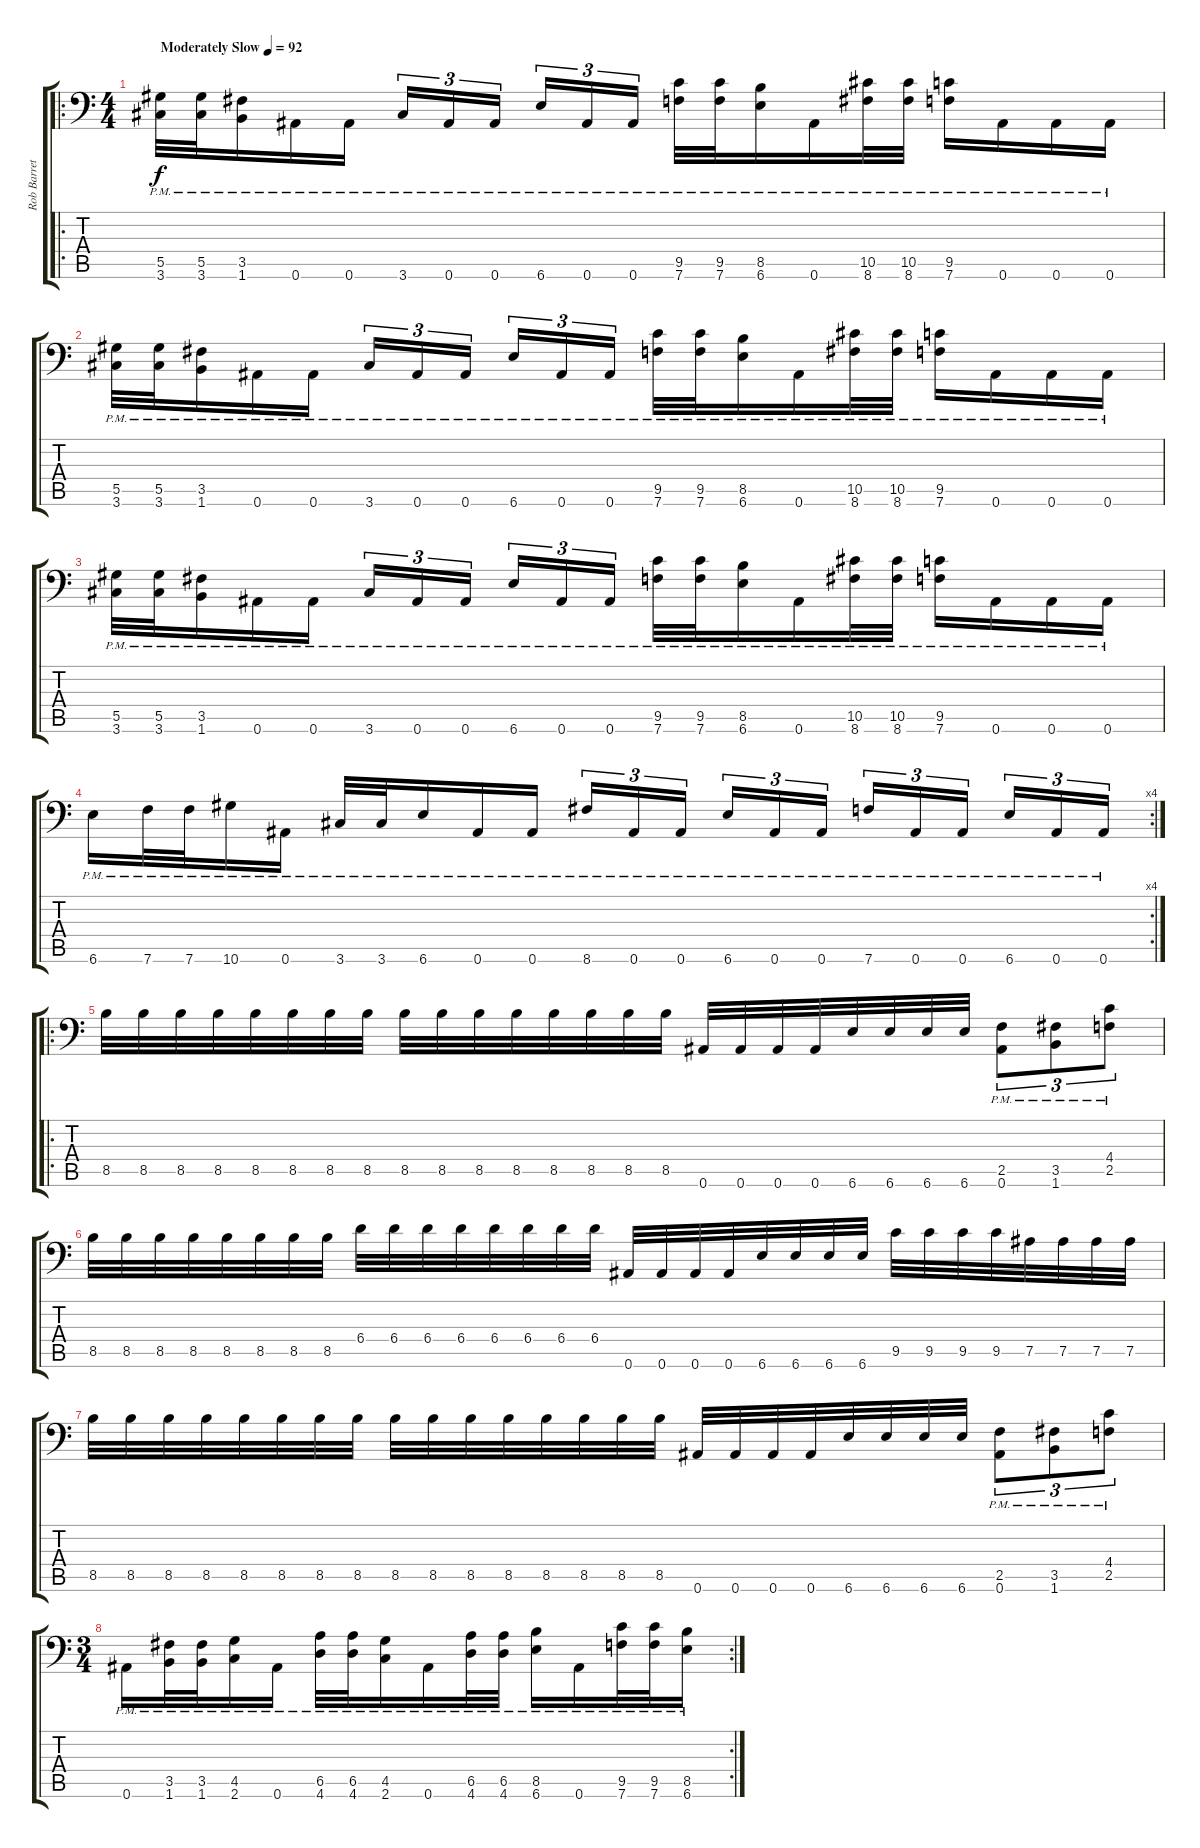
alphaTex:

\track ("Rob Barrett (Rhythm)" "Rob Barret") {instrument distortionguitar}
\staff {score tabs}
\tuning (Bb3 F3 Db3 Ab2 Eb2 Bb1) {hide}
\ro
\ts (4 4)
\tempo (92 "Moderately Slow")
\clef f4
\ks c
(5.5{pm} 3.6{pm}).32{dy f instrument distortionguitar} (5.5{pm} 3.6{pm}).32 (3.5{pm} 1.6{pm}).16 0.6{pm}.16 0.6{pm}.16 3.6{pm}.16{tu (3 2)} 0.6{pm}.16{tu (3 2)} 0.6{pm}.16{tu (3 2) beam splitsecondary} 6.6{pm}.16{tu (3 2)} 0.6{pm}.16{tu (3 2)} 0.6{pm}.16{tu (3 2)} (9.5{pm} 7.6{pm}).32 (9.5{pm} 7.6{pm}).32 (8.5{pm} 6.6{pm}).16 0.6{pm}.16 (10.5{pm} 8.6{pm}).32 (10.5{pm} 8.6{pm}).32 (9.5{pm} 7.6{pm}).16 0.6{pm}.16 0.6{pm}.16 0.6{pm}.16 |
(5.5{pm} 3.6{pm}).32 (5.5{pm} 3.6{pm}).32 (3.5{pm} 1.6{pm}).16 0.6{pm}.16 0.6{pm}.16 3.6{pm}.16{tu (3 2)} 0.6{pm}.16{tu (3 2)} 0.6{pm}.16{tu (3 2) beam splitsecondary} 6.6{pm}.16{tu (3 2)} 0.6{pm}.16{tu (3 2)} 0.6{pm}.16{tu (3 2)} (9.5{pm} 7.6{pm}).32 (9.5{pm} 7.6{pm}).32 (8.5{pm} 6.6{pm}).16 0.6{pm}.16 (10.5{pm} 8.6{pm}).32 (10.5{pm} 8.6{pm}).32 (9.5{pm} 7.6{pm}).16 0.6{pm}.16 0.6{pm}.16 0.6{pm}.16 |
(5.5{pm} 3.6{pm}).32 (5.5{pm} 3.6{pm}).32 (3.5{pm} 1.6{pm}).16 0.6{pm}.16 0.6{pm}.16 3.6{pm}.16{tu (3 2)} 0.6{pm}.16{tu (3 2)} 0.6{pm}.16{tu (3 2) beam splitsecondary} 6.6{pm}.16{tu (3 2)} 0.6{pm}.16{tu (3 2)} 0.6{pm}.16{tu (3 2)} (9.5{pm} 7.6{pm}).32 (9.5{pm} 7.6{pm}).32 (8.5{pm} 6.6{pm}).16 0.6{pm}.16 (10.5{pm} 8.6{pm}).32 (10.5{pm} 8.6{pm}).32 (9.5{pm} 7.6{pm}).16 0.6{pm}.16 0.6{pm}.16 0.6{pm}.16 |
\rc 4
6.6{pm}.16 7.6{pm}.32 7.6{pm}.32 10.6{pm}.16 0.6{pm}.16 3.6{pm}.32 3.6{pm}.32 6.6{pm}.16 0.6{pm}.16 0.6{pm}.16 8.6{pm}.16{tu (3 2)} 0.6{pm}.16{tu (3 2)} 0.6{pm}.16{tu (3 2) beam splitsecondary} 6.6{pm}.16{tu (3 2)} 0.6{pm}.16{tu (3 2)} 0.6{pm}.16{tu (3 2)} 7.6{pm}.16{tu (3 2)} 0.6{pm}.16{tu (3 2)} 0.6{pm}.16{tu (3 2) beam splitsecondary} 6.6{pm}.16{tu (3 2)} 0.6{pm}.16{tu (3 2)} 0.6{pm}.16{tu (3 2)} |
\ro
8.5.32 8.5.32 8.5.32 8.5.32 8.5.32 8.5.32 8.5.32 8.5.32 8.5.32 8.5.32 8.5.32 8.5.32 8.5.32 8.5.32 8.5.32 8.5.32 0.6.32 0.6.32 0.6.32 0.6.32 6.6.32 6.6.32 6.6.32 6.6.32 (2.5{pm} 0.6).8{tu (3 2)} (3.5{pm} 1.6).8{tu (3 2)} (4.4{pm} 2.5).8{tu (3 2)} |
8.5.32 8.5.32 8.5.32 8.5.32 8.5.32 8.5.32 8.5.32 8.5.32 6.4.32 6.4.32 6.4.32 6.4.32 6.4.32 6.4.32 6.4.32 6.4.32 0.6.32 0.6.32 0.6.32 0.6.32 6.6.32 6.6.32 6.6.32 6.6.32 9.5.32 9.5.32 9.5.32 9.5.32 7.5.32 7.5.32 7.5.32 7.5.32 |
8.5.32 8.5.32 8.5.32 8.5.32 8.5.32 8.5.32 8.5.32 8.5.32 8.5.32 8.5.32 8.5.32 8.5.32 8.5.32 8.5.32 8.5.32 8.5.32 0.6.32 0.6.32 0.6.32 0.6.32 6.6.32 6.6.32 6.6.32 6.6.32 (2.5{pm} 0.6).8{tu (3 2)} (3.5{pm} 1.6).8{tu (3 2)} (4.4{pm} 2.5).8{tu (3 2)} |
\rc 2
\ts (3 4)
0.6{pm}.16 (3.5{pm} 1.6{pm}).32 (3.5{pm} 1.6{pm}).32 (4.5{pm} 2.6{pm}).16 0.6{pm}.16 (6.5{pm} 4.6{pm}).32 (6.5{pm} 4.6{pm}).32 (4.5{pm} 2.6{pm}).16 0.6{pm}.16 (6.5{pm} 4.6{pm}).32 (6.5{pm} 4.6{pm}).32 (8.5{pm} 6.6{pm}).16 0.6{pm}.16 (9.5{pm} 7.6{pm}).32 (9.5{pm} 7.6{pm}).32 (8.5{pm} 6.6{pm}).16
